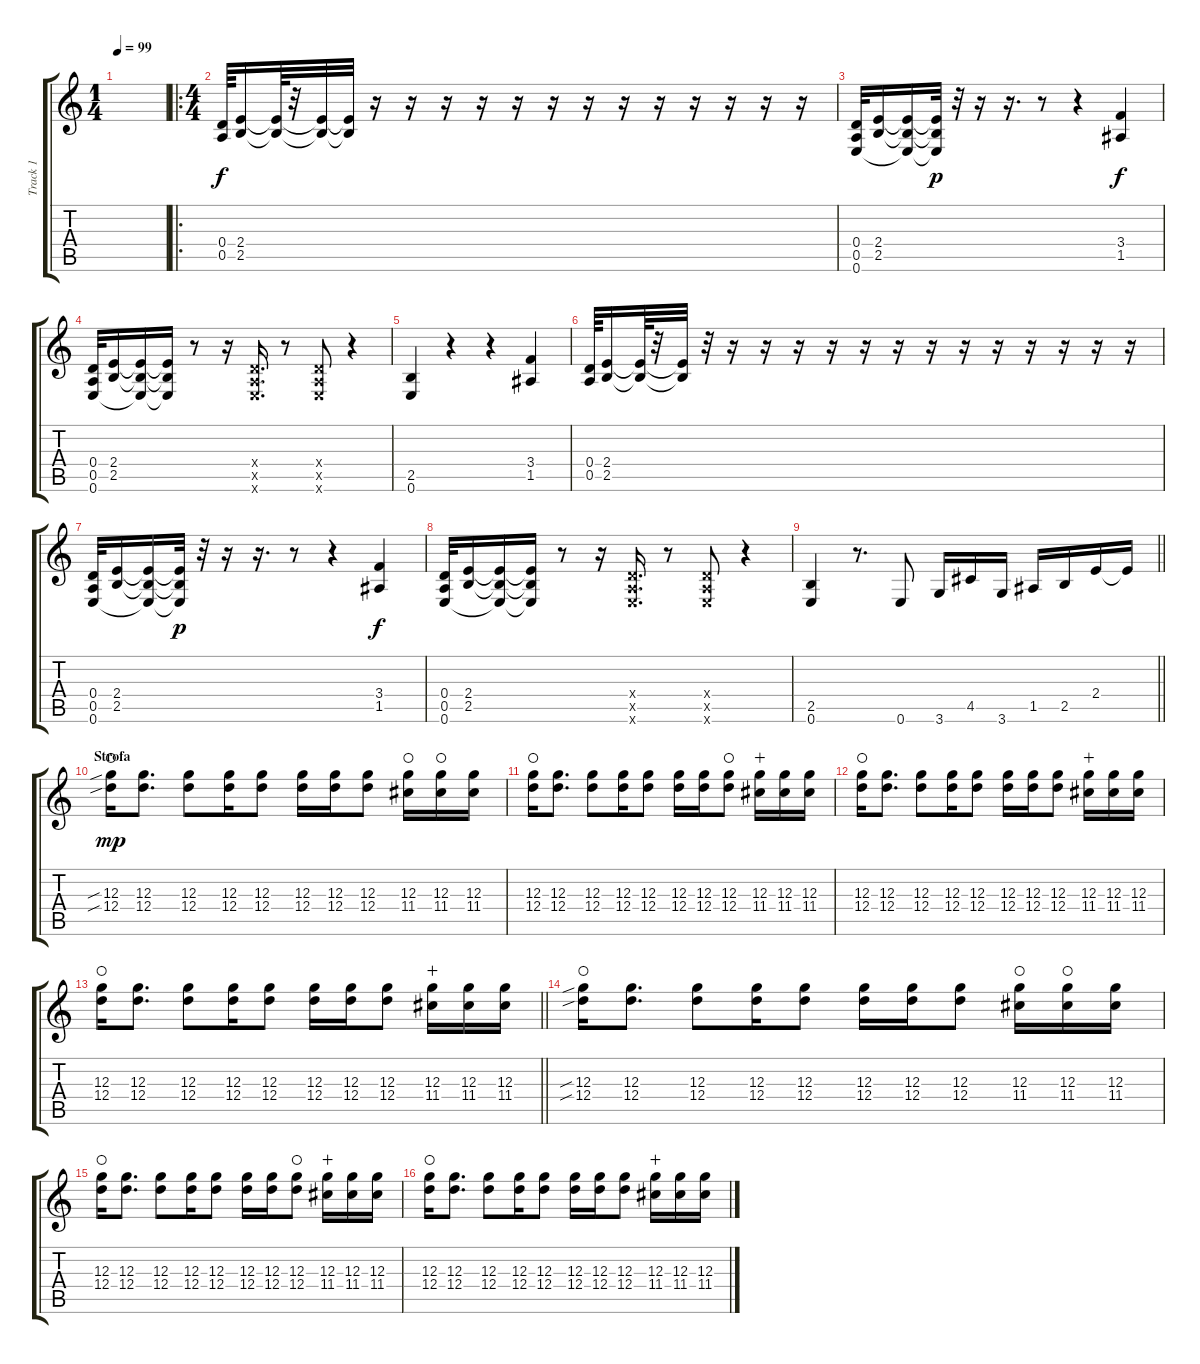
\track ("Track 1" "Track 1") {instrument overdrivenguitar}
\staff {score tabs}
\tuning (E4 B3 G3 D3 A2 E2) {hide}
\ts (1 4)
\tempo 99
\clef g2
\ks c
|
\ro
\ts (4 4)
(0.4 0.5).64 (2.4 2.5).16 (2.4{t} 2.5{t}).64 r.32 (2.4{t} 2.5{t}).32 (2.4{t} 2.5{t}).32 r.16 r.16 r.16 r.16 r.16 r.16 r.16 r.16 r.16 r.16 r.16 r.16 r.16 |
(0.4 0.5 0.6).32 (2.4 2.5).16 (2.4{t} 2.5{t} 0.6{t}).16 (2.4{t} 2.5{t} 0.6{t}).32{dy p} r.32 r.16 r.16{d} r.8 r.4 (3.4 1.5).4{dy f} |
(0.4 0.5 0.6).32 (2.4 2.5).16 (2.4{t} 2.5{t} 0.6{t}).16 (2.4{t} 2.5{t} 0.6{t}).16 r.8 r.16 (0.4{x} 0.5{x} 0.6{x}).16{d} r.8 (0.4{x} 0.5{x} 0.6{x}).8 r.4 |
(2.5 0.6).4 r.4 r.4 (3.4 1.5).4 |
(0.4 0.5).64 (2.4 2.5).16 (2.4{t} 2.5{t}).64 r.32 (2.4{t} 2.5{t}).32 r.32 r.16 r.16 r.16 r.16 r.16 r.16 r.16 r.16 r.16 r.16 r.16 r.16 r.16 |
(0.4 0.5 0.6).32 (2.4 2.5).16 (2.4{t} 2.5{t} 0.6{t}).16 (2.4{t} 2.5{t} 0.6{t}).32{dy p} r.32 r.16 r.16{d} r.8 r.4 (3.4 1.5).4{dy f} |
(0.4 0.5 0.6).32 (2.4 2.5).16 (2.4{t} 2.5{t} 0.6{t}).16 (2.4{t} 2.5{t} 0.6{t}).16 r.8 r.16 (0.4{x} 0.5{x} 0.6{x}).16{d} r.8 (0.4{x} 0.5{x} 0.6{x}).8 r.4 |
\barLineRight lightlight
(2.5 0.6).4 r.8{d} 0.6.8 3.6.16 4.5.16 3.6.16 1.5.16 2.5.16 2.4.16 2.4{t}.16 |
\section ("" "Strofa")
(12.3{sib} 12.4{sib}).16{dy mp instrument electricguitarclean waho} (12.3 12.4).8{d} (12.3 12.4).8 (12.3 12.4).16 (12.3 12.4).8 (12.3 12.4).16 (12.3 12.4).16 (12.3 12.4).8 (12.3 11.4).16{waho} (12.3 11.4).16{waho} (12.3 11.4).16 |
(12.3 12.4).16{waho} (12.3 12.4).8{d} (12.3 12.4).8 (12.3 12.4).16 (12.3 12.4).8 (12.3 12.4).16 (12.3 12.4).16 (12.3 12.4).8{waho} (12.3 11.4).16{wahc} (12.3 11.4).16 (12.3 11.4).16 |
(12.3 12.4).16{waho} (12.3 12.4).8{d} (12.3 12.4).8 (12.3 12.4).16 (12.3 12.4).8 (12.3 12.4).16 (12.3 12.4).16 (12.3 12.4).8 (12.3 11.4).16{wahc} (12.3 11.4).16 (12.3 11.4).16 |
\barLineRight lightlight
(12.3 12.4).16{waho} (12.3 12.4).8{d} (12.3 12.4).8 (12.3 12.4).16 (12.3 12.4).8 (12.3 12.4).16 (12.3 12.4).16 (12.3 12.4).8 (12.3 11.4).16{wahc} (12.3 11.4).16 (12.3 11.4).16 |
(12.3{sib} 12.4{sib}).16{instrument electricguitarclean waho} (12.3 12.4).8{d} (12.3 12.4).8 (12.3 12.4).16 (12.3 12.4).8 (12.3 12.4).16 (12.3 12.4).16 (12.3 12.4).8 (12.3 11.4).16{waho} (12.3 11.4).16{waho} (12.3 11.4).16 |
(12.3 12.4).16{waho} (12.3 12.4).8{d} (12.3 12.4).8 (12.3 12.4).16 (12.3 12.4).8 (12.3 12.4).16 (12.3 12.4).16 (12.3 12.4).8{waho} (12.3 11.4).16{wahc} (12.3 11.4).16 (12.3 11.4).16 |
(12.3 12.4).16{waho} (12.3 12.4).8{d} (12.3 12.4).8 (12.3 12.4).16 (12.3 12.4).8 (12.3 12.4).16 (12.3 12.4).16 (12.3 12.4).8 (12.3 11.4).16{wahc} (12.3 11.4).16 (12.3 11.4).16
